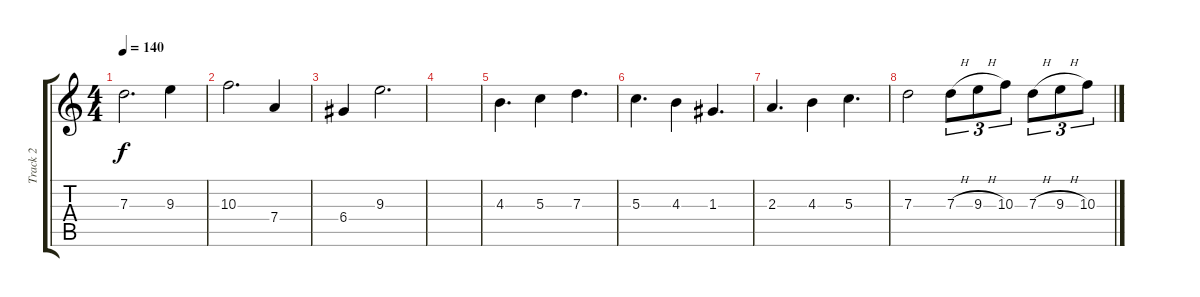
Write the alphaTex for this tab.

\track ("Track 2" "Track 2") {instrument acousticguitarsteel}
\staff {score tabs}
\tuning (E4 B3 G3 D3 A2 E2) {hide}
\ts (4 4)
\tempo 140
\clef g2
\ks c
7.3.2{d dy f} 9.3.4 |
10.3.2{d} 7.4.4 |
6.4.4 9.3.2{d} |
|
4.3.4{d} 5.3.4 7.3.4{d} |
5.3.4{d} 4.3.4 1.3.4{d} |
2.3.4{d} 4.3.4 5.3.4{d} |
7.3.2 7.3{h}.8{tu (3 2)} 9.3{h}.8{tu (3 2)} 10.3.8{tu (3 2)} 7.3{h}.8{tu (3 2)} 9.3{h}.8{tu (3 2)} 10.3.8{tu (3 2)}
